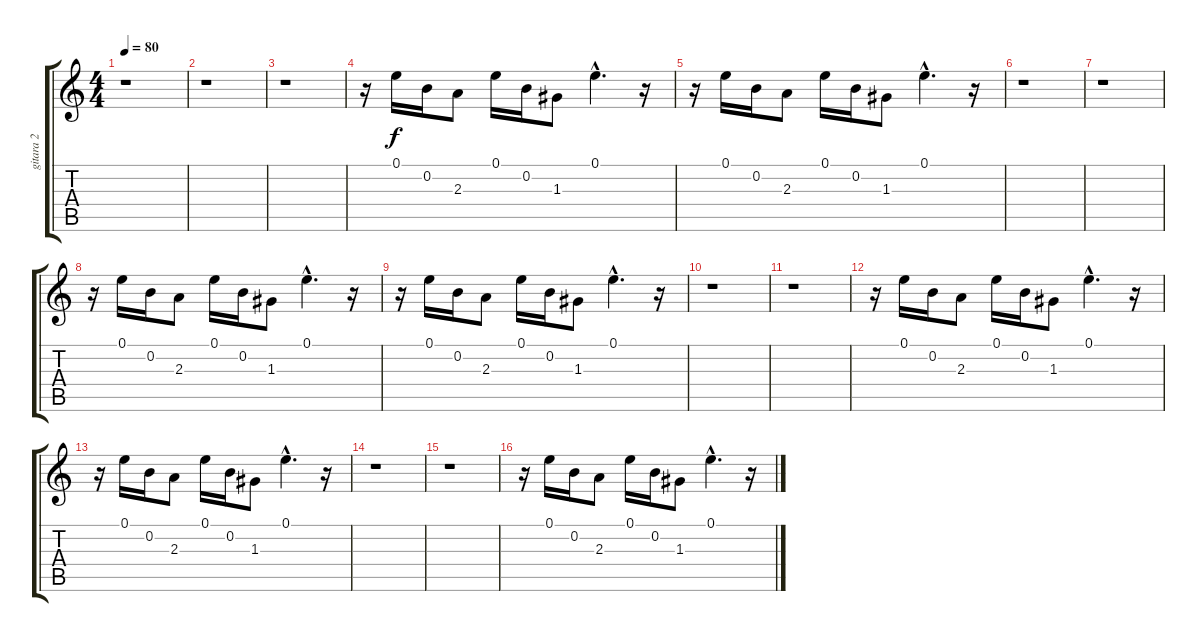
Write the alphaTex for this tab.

\track ("gitara 2" "gitara 2") {instrument electricguitarjazz}
\staff {score tabs}
\tuning (E4 B3 G3 D3 A2 E2) {hide}
\ts (4 4)
\tempo 80
\clef g2
\ks c
r.1{dy f instrument electricguitarjazz} |
r.1 |
r.1 |
r.16 0.1.16 0.2.16 2.3.8 0.1.16 0.2.16 1.3.8 0.1{hac}.4{d} r.16 |
r.16 0.1.16 0.2.16 2.3.8 0.1.16 0.2.16 1.3.8 0.1{hac}.4{d} r.16 |
r.1 |
r.1 |
r.16 0.1.16 0.2.16 2.3.8 0.1.16 0.2.16 1.3.8 0.1{hac}.4{d} r.16 |
r.16 0.1.16 0.2.16 2.3.8 0.1.16 0.2.16 1.3.8 0.1{hac}.4{d} r.16 |
r.1 |
r.1 |
r.16 0.1.16 0.2.16 2.3.8 0.1.16 0.2.16 1.3.8 0.1{hac}.4{d} r.16 |
r.16 0.1.16 0.2.16 2.3.8 0.1.16 0.2.16 1.3.8 0.1{hac}.4{d} r.16 |
r.1 |
r.1 |
r.16 0.1.16 0.2.16 2.3.8 0.1.16 0.2.16 1.3.8 0.1{hac}.4{d} r.16
